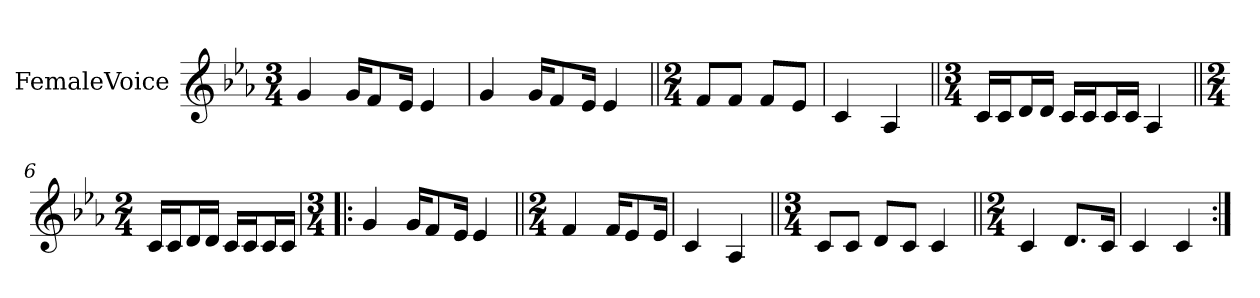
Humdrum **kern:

**kern
*part1
*staff1
*I"FemaleVoice
*clefG2
*k[b-e-a-]
*M3/4
*MM76
=1
4g
16g/KL
8f/
16e-/Jk
4e-
=2
4g
16g/KL
8f/
16e-/Jk
4e-
=3||
*M2/4
8f/L
8f/J
8f/L
8e-/J
=4
4c
4A-
=5||
*M3/4
16c/LL
16c/J
16d/L
16d/JJ
16c/LL
16c/J
16c/L
16c/JJ
4A-
=6||
*M2/4
16c/LL
16c/J
16d/L
16d/JJ
16c/LL
16c/J
16c/L
16c/JJ
=7!|:
*M3/4
4g
16g/KL
8f/
16e-/Jk
4e-
=8||
*M2/4
4f
16f/KL
8e-/
16e-/Jk
=9
4c
4A-
=10||
*M3/4
8c/L
8c/J
8d/L
8c/J
4c
=11||
*M2/4
4c
8.d/L
16c/Jk
=12
4c
4c
=:|!
*-
